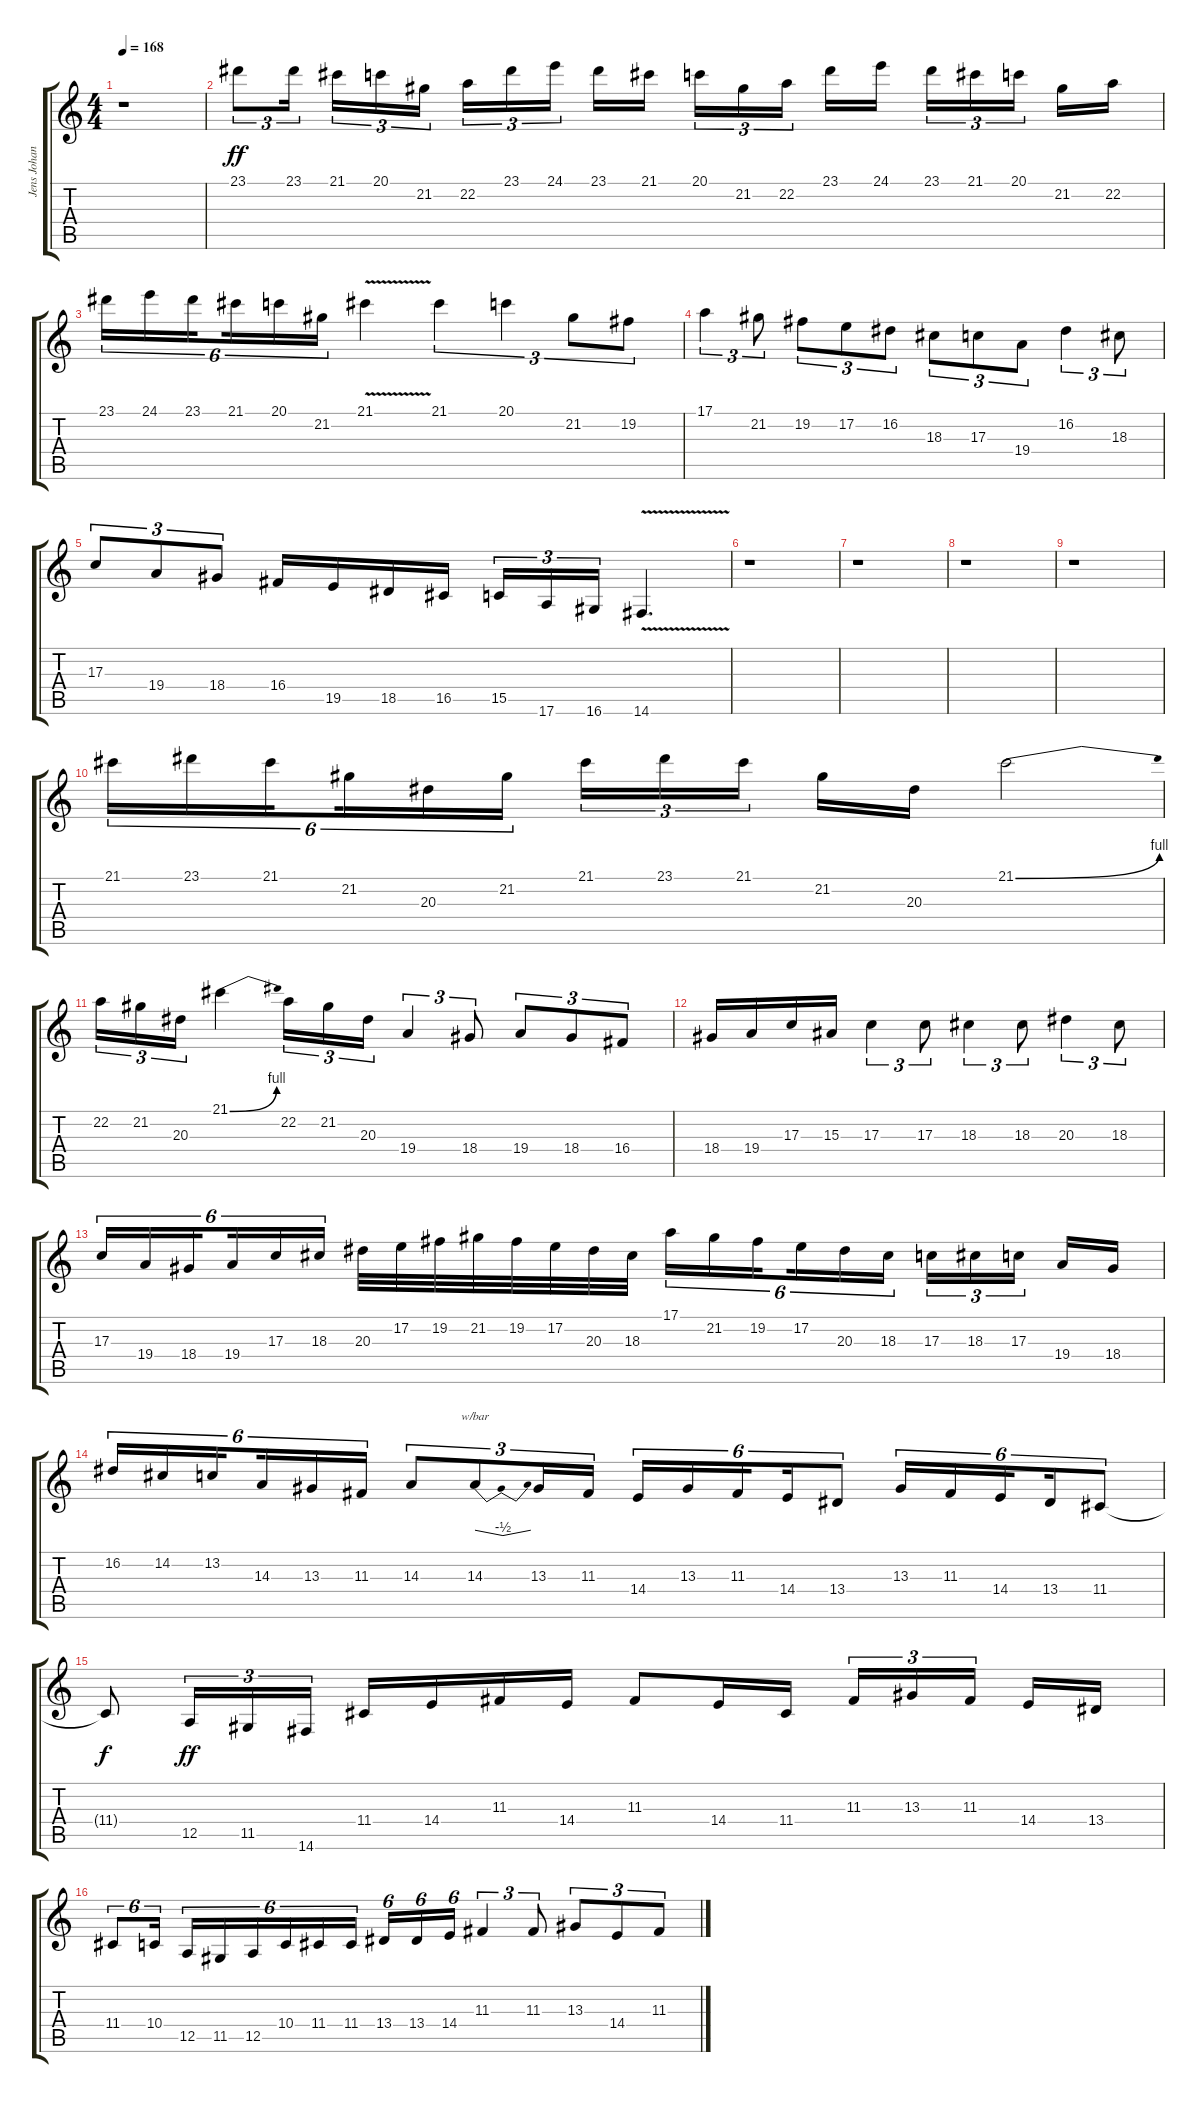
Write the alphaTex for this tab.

\track ("Jens Johansson (KeyBoards 1) " "Jens Johan") {instrument lead2sawtooth}
\staff {score tabs}
\tuning (E4 B3 G3 D3 A2 E2) {hide}
\ts (4 4)
\tempo 168
\clef g2
\ks c
r.1{dy ff} |
23.1.8{tu (3 2)} 23.1.16{tu (3 2) beam splitsecondary} 21.1.16{tu (3 2)} 20.1.16{tu (3 2)} 21.2.16{tu (3 2)} 22.2.16{tu (3 2)} 23.1.16{tu (3 2)} 24.1.16{tu (3 2) beam splitsecondary} 23.1.16 21.1.16 20.1.16{tu (3 2)} 21.2.16{tu (3 2)} 22.2.16{tu (3 2) beam splitsecondary} 23.1.16 24.1.16 23.1.16{tu (3 2)} 21.1.16{tu (3 2)} 20.1.16{tu (3 2) beam splitsecondary} 21.2.16 22.2.16 |
23.1.16{tu (6 4)} 24.1.16{tu (6 4)} 23.1.16{tu (6 4) beam splitsecondary} 21.1.16{tu (6 4)} 20.1.16{tu (6 4)} 21.2.16{tu (6 4)} 21.1{v}.4 21.1.4{tu (3 2)} 20.1.4{tu (3 2)} 21.2.8{tu (3 2)} 19.2.8{tu (3 2)} |
17.1.4{tu (3 2)} 21.2.8{tu (3 2)} 19.2.8{tu (3 2)} 17.2.8{tu (3 2)} 16.2.8{tu (3 2)} 18.3.8{tu (3 2)} 17.3.8{tu (3 2)} 19.4.8{tu (3 2)} 16.2.4{tu (3 2)} 18.3.8{tu (3 2)} |
17.3.8{tu (3 2)} 19.4.8{tu (3 2)} 18.4.8{tu (3 2)} 16.4.16 19.5.16 18.5.16 16.5.16 15.5.16{tu (3 2)} 17.6.16{tu (3 2)} 16.6.16{tu (3 2)} 14.6{v}.4{d} |
r.1 |
r.1 |
r.1 |
r.1 |
21.1.16{tu (6 4)} 23.1.16{tu (6 4)} 21.1.16{tu (6 4) beam splitsecondary} 21.2.16{tu (6 4)} 20.3.16{tu (6 4)} 21.2.16{tu (6 4)} 21.1.16{tu (3 2)} 23.1.16{tu (3 2)} 21.1.16{tu (3 2) beam splitsecondary} 21.2.16 20.3.16 21.1{be (bend 0 0 60 4)}.2 |
22.2.16{tu (3 2)} 21.2.16{tu (3 2)} 20.3.16{tu (3 2)} 21.1{be (bend 0 0 60 4)}.4 22.2.16{tu (3 2)} 21.2.16{tu (3 2)} 20.3.16{tu (3 2)} 19.4.4{tu (3 2)} 18.4.8{tu (3 2)} 19.4.8{tu (3 2)} 18.4.8{tu (3 2)} 16.4.8{tu (3 2)} |
18.4.16 19.4.16 17.3.16 15.3.16 17.3.4{tu (3 2)} 17.3.8{tu (3 2)} 18.3.4{tu (3 2)} 18.3.8{tu (3 2)} 20.3.4{tu (3 2)} 18.3.8{tu (3 2)} |
17.3.16{tu (6 4)} 19.4.16{tu (6 4)} 18.4.16{tu (6 4) beam splitsecondary} 19.4.16{tu (6 4)} 17.3.16{tu (6 4)} 18.3.16{tu (6 4)} 20.3.32 17.2.32 19.2.32 21.2.32 19.2.32 17.2.32 20.3.32 18.3.32 17.1.16{tu (6 4)} 21.2.16{tu (6 4)} 19.2.16{tu (6 4) beam splitsecondary} 17.2.16{tu (6 4)} 20.3.16{tu (6 4)} 18.3.16{tu (6 4)} 17.3.16{tu (3 2)} 18.3.16{tu (3 2)} 17.3.16{tu (3 2) beam splitsecondary} 19.4.16 18.4.16 |
16.2.16{tu (6 4)} 14.2.16{tu (6 4)} 13.2.16{tu (6 4) beam splitsecondary} 14.3.16{tu (6 4)} 13.3.16{tu (6 4)} 11.3.16{tu (6 4)} 14.3.8{tu (3 2)} 14.3.8{tu (3 2) tbe (dip default 0 0 30 -2 60 0)} 13.3.16{tu (3 2)} 11.3.16{tu (3 2)} 14.4.16{tu (6 4)} 13.3.16{tu (6 4)} 11.3.16{tu (6 4) beam splitsecondary} 14.4.16{tu (6 4)} 13.4.8{tu (6 4)} 13.3.16{tu (6 4)} 11.3.16{tu (6 4)} 14.4.16{tu (6 4) beam splitsecondary} 13.4.16{tu (6 4)} 11.4.8{tu (6 4)} |
11.4{t}.8{dy f} 12.5.16{tu (3 2) dy ff} 11.5.16{tu (3 2)} 14.6.16{tu (3 2)} 11.4.16 14.4.16 11.3.16 14.4.16 11.3.8 14.4.16 11.4.16 11.3.16{tu (3 2)} 13.3.16{tu (3 2)} 11.3.16{tu (3 2) beam splitsecondary} 14.4.16 13.4.16 |
11.4.8{tu (6 4)} 10.4.16{tu (6 4) beam splitsecondary} 12.5.16{tu (6 4)} 11.5.16{tu (6 4)} 12.5.16{tu (6 4)} 10.4.16{tu (6 4)} 11.4.16{tu (6 4)} 11.4.16{tu (6 4) beam splitsecondary} 13.4.16{tu (6 4)} 13.4.16{tu (6 4)} 14.4.16{tu (6 4)} 11.3.4{tu (3 2)} 11.3.8{tu (3 2)} 13.3.8{tu (3 2)} 14.4.8{tu (3 2)} 11.3.8{tu (3 2)}
